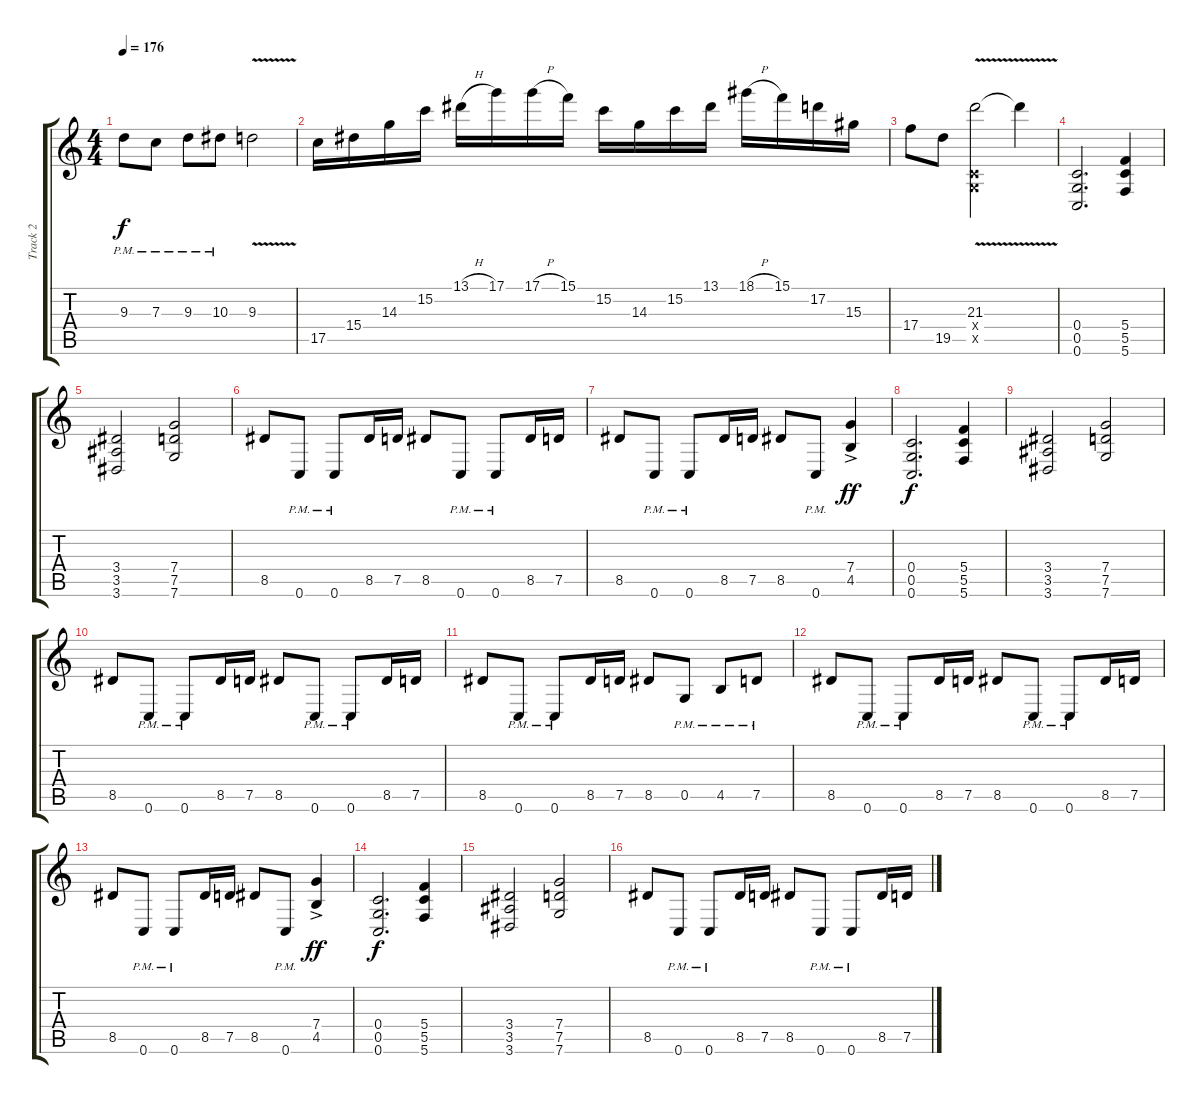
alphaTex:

\track ("Track 2" "Track 2") {instrument distortionguitar}
\staff {score tabs}
\tuning (D4 A3 F3 C3 G2 C2) {hide}
\ts (4 4)
\tempo 176
\clef g2
\ks c
9.3{pm}.8{dy f} 7.3{pm}.8 9.3{pm}.8 10.3{pm}.8 9.3{v}.2 |
17.5.16 15.4.16 14.3.16 15.2.16 13.1{h}.16 17.1.16 17.1{h}.16 15.1.16 15.2.16 14.3.16 15.2.16 13.1.16 18.1{h}.16 15.1.16 17.2.16 15.3.16 |
17.4.8 19.5.8 (21.3{v} 0.4{x} 0.5{x}).2 21.3{t}.4 |
(0.4 0.5 0.6).2{d} (5.4 5.5 5.6).4 |
(3.4 3.5 3.6).2 (7.4 7.5 7.6).2 |
8.5.8 0.6{pm}.8 0.6{pm}.8 8.5.16 7.5.16 8.5.8 0.6{pm}.8 0.6{pm}.8 8.5.16 7.5.16 |
8.5.8 0.6{pm}.8 0.6{pm}.8 8.5.16 7.5.16 8.5.8 0.6{pm}.8 (7.4{ac} 4.5{ac}).4{dy ff} |
(0.4 0.5 0.6).2{d dy f} (5.4 5.5 5.6).4 |
(3.4 3.5 3.6).2 (7.4 7.5 7.6).2 |
8.5.8 0.6{pm}.8 0.6{pm}.8 8.5.16 7.5.16 8.5.8 0.6{pm}.8 0.6{pm}.8 8.5.16 7.5.16 |
8.5.8 0.6{pm}.8 0.6{pm}.8 8.5.16 7.5.16 8.5.8 0.5{pm}.8 4.5{pm}.8 7.5{pm}.8 |
8.5.8 0.6{pm}.8 0.6{pm}.8 8.5.16 7.5.16 8.5.8 0.6{pm}.8 0.6{pm}.8 8.5.16 7.5.16 |
8.5.8 0.6{pm}.8 0.6{pm}.8 8.5.16 7.5.16 8.5.8 0.6{pm}.8 (7.4{ac} 4.5{ac}).4{dy ff} |
(0.4 0.5 0.6).2{d dy f} (5.4 5.5 5.6).4 |
(3.4 3.5 3.6).2 (7.4 7.5 7.6).2 |
8.5.8 0.6{pm}.8 0.6{pm}.8 8.5.16 7.5.16 8.5.8 0.6{pm}.8 0.6{pm}.8 8.5.16 7.5.16
